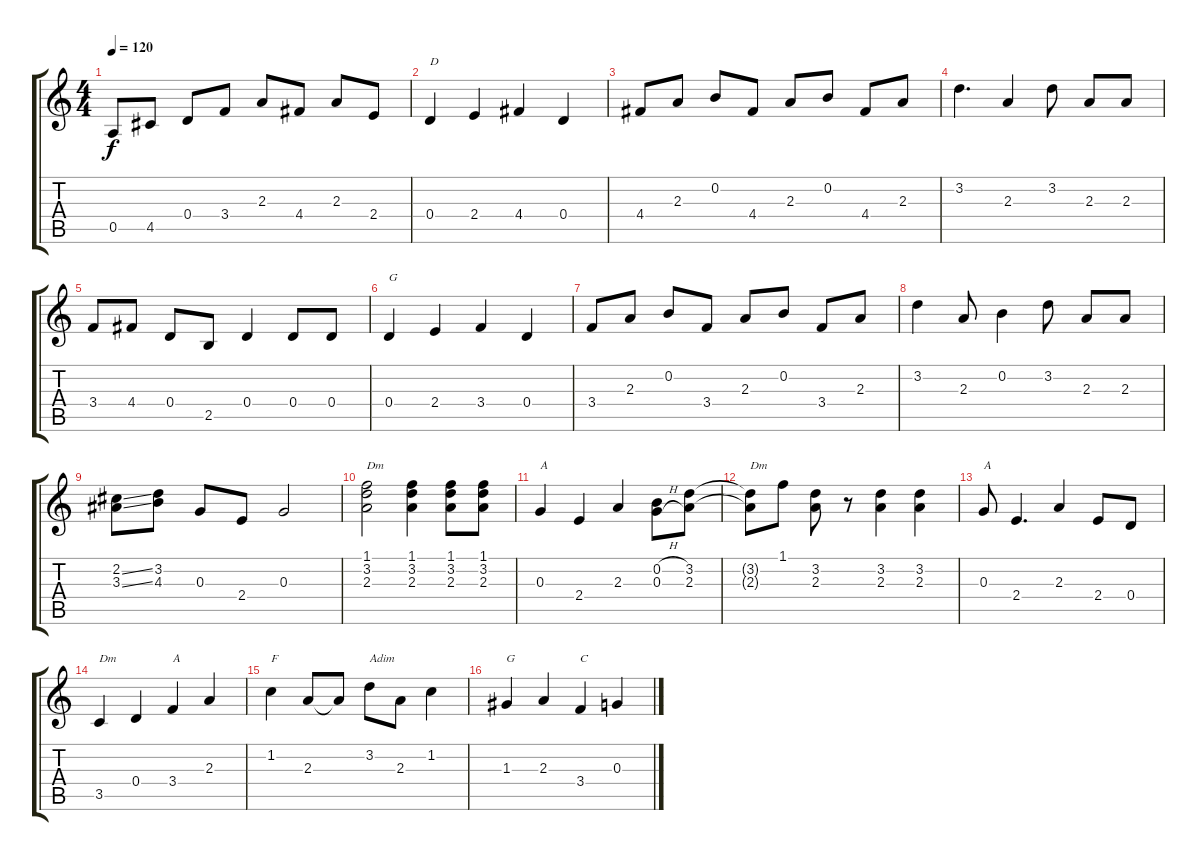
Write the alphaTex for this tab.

\track "" {instrument acousticguitarnylon}
\staff {score tabs}
\tuning (E4 B3 G3 D3 A2 E2) {hide}
\ts (4 4)
\tempo 120
\clef g2
\ks c
0.5.8{dy f} 4.5.8 0.4.8 3.4.8 2.3.8 4.4.8 2.3.8 2.4.8 |
0.4.4{txt "D"} 2.4.4 4.4.4 0.4.4 |
4.4.8 2.3.8 0.2.8 4.4.8 2.3.8 0.2.8 4.4.8 2.3.8 |
3.2.4{d} 2.3.4 3.2.8 2.3.8 2.3.8 |
3.4.8 4.4.8 0.4.8 2.5.8 0.4.4 0.4.8 0.4.8 |
0.4.4{txt "G"} 2.4.4 3.4.4 0.4.4 |
3.4.8 2.3.8 0.2.8 3.4.8 2.3.8 0.2.8 3.4.8 2.3.8 |
3.2.4 2.3.8 0.2.4 3.2.8 2.3.8 2.3.8 |
(2.2{ss} 3.3{ss}).8 (3.2 4.3).8 0.3.8 2.4.8 0.3.2 |
(1.1 3.2 2.3).2{txt "Dm"} (1.1 3.2 2.3).4 (1.1 3.2 2.3).8 (1.1 3.2 2.3).8 |
0.3.4{txt "A"} 2.4.4 2.3.4 (0.2{h} 0.3{h}).8 (3.2 2.3).8 |
(3.2{t} 2.3{t}).8{txt "Dm"} 1.1.8 (3.2 2.3).8 r.8 (3.2 2.3).4 (3.2 2.3).4 |
0.3.8{txt "A"} 2.4.4{d} 2.3.4 2.4.8 0.4.8 |
3.5.4{txt "Dm"} 0.4.4 3.4.4{txt "A"} 2.3.4 |
1.2.4{txt "F"} 2.3.8 2.3{t}.8 3.2.8{txt "Adim"} 2.3.8 1.2.4 |
1.3.4{txt "G"} 2.3.4 3.4.4{txt "C"} 0.3.4
